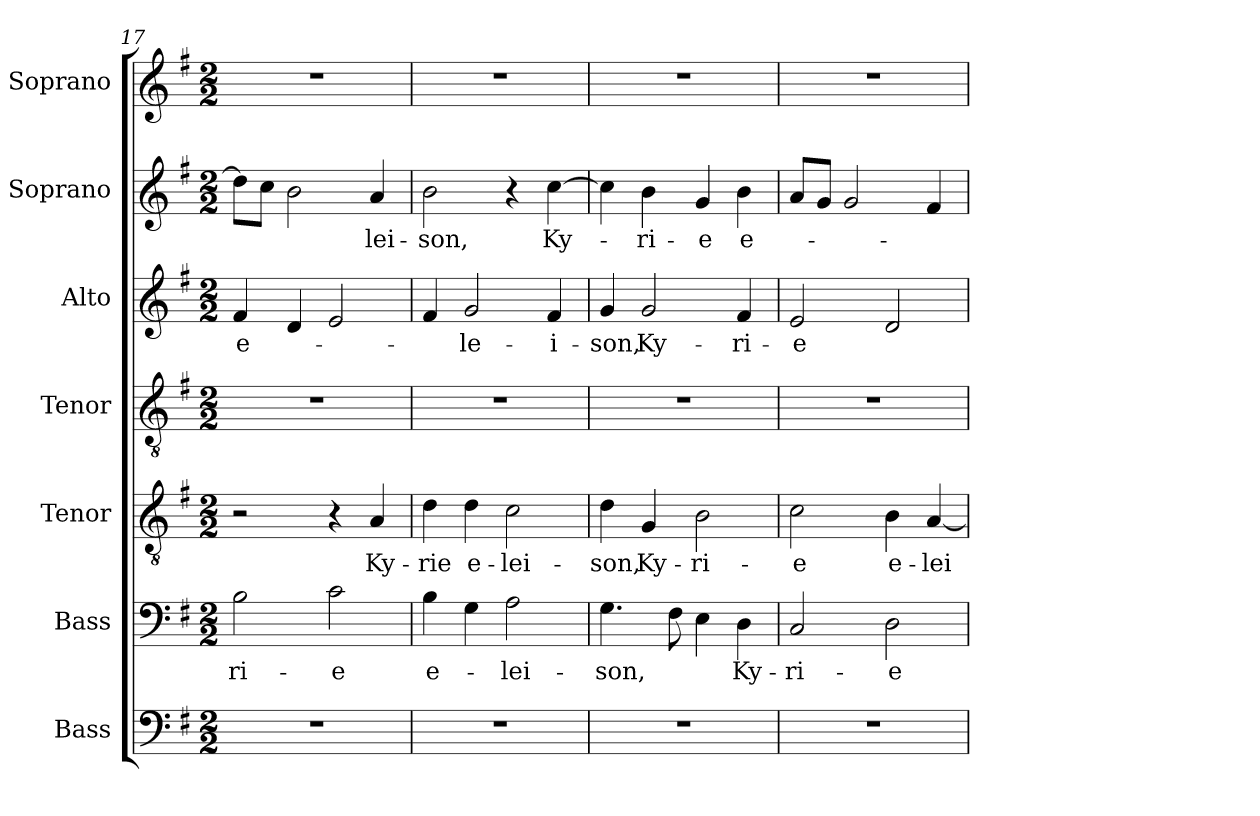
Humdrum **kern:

**kern	**kern	**text	**kern	**text	**kern	**kern	**text	**kern	**text	**kern
*part7	*part6	*part6	*part5	*part5	*part4	*part3	*part3	*part2	*part2	*part1
*staff7	*staff6	*staff6	*staff5	*staff5	*staff4	*staff3	*staff3	*staff2	*staff2	*staff1
*I"Bass	*I"Bass	*	*I"Tenor	*	*I"Tenor	*I"Alto	*	*I"Soprano	*	*I"Soprano
*I'B.	*I'B.	*	*I'T.	*	*I'T.	*I'A.	*	*I'S.	*	*I'S.
*clefF4	*clefF4	*	*clefGv2	*	*clefGv2	*clefG2	*	*clefG2	*	*clefG2
*	*	*	*ITrd7c12	*	*ITrd7c12	*	*	*	*	*
*k[f#]	*k[f#]	*	*k[f#]	*	*k[f#]	*k[f#]	*	*k[f#]	*	*k[f#]
*G:	*G:	*	*G:	*	*G:	*G:	*	*G:	*	*G:
*M2/2	*M2/2	*	*M2/2	*	*M2/2	*M2/2	*	*M2/2	*	*M2/2
=17	=17	=17	=17	=17	=17	=17	=17	=17	=17	=17
!	!	!LO:LY:b:color=#000000	!	!	!	!	!	!	!	!
!	!	!	!	!	!	!	!LO:LY:b:color=#000000	!	!	!
1r	2Bi\	-ri-	2r	.	1r	4f#i/	e-	8ddi\L]	.	1r
.	.	.	.	.	.	.	.	8cci\J	.	.
.	.	.	.	.	.	4di/	.	2bi\	.	.
!	!	!LO:LY:b:color=#000000	!	!	!	!	!	!	!	!
.	2ci\	-e	4r	.	.	2ei/	.	.	.	.
!	!	!	!	!LO:LY:b:color=#000000	!	!	!	!	!	!
!	!	!	!	!	!	!	!	!	!LO:LY:b:color=#000000	!
.	.	.	4AAi/	Ky-	.	.	.	4ai/	lei-	.
=18	=18	=18	=18	=18	=18	=18	=18	=18	=18	=18
!	!	!LO:LY:b:color=#000000	!	!	!	!	!	!	!	!
!	!	!	!	!LO:LY:b:color=#000000	!	!	!	!	!	!
!	!	!	!	!	!	!	!	!	!LO:LY:b:color=#000000	!
1r	4Bi\	e-	4Di\	-rie	1r	4f#i/	.	2bi\	-son,	1r
!	!	!	!	!LO:LY:b:color=#000000	!	!	!	!	!	!
!	!	!	!	!	!	!	!LO:LY:b:color=#000000	!	!	!
.	4Gi\	.	4Di\	e-	.	2gi/	-le-	.	.	.
!	!	!LO:LY:b:color=#000000	!	!	!	!	!	!	!	!
!	!	!	!	!LO:LY:b:color=#000000	!	!	!	!	!	!
.	2Ai\	-lei-	2Ci\	-lei-	.	.	.	4r	.	.
!	!	!	!	!	!	!	!LO:LY:b:color=#000000	!	!	!
!	!	!	!	!	!	!	!	!	!LO:LY:b:color=#000000	!
.	.	.	.	.	.	4f#i/	-i-	[4cci\	Ky-	.
=19	=19	=19	=19	=19	=19	=19	=19	=19	=19	=19
!	!	!LO:LY:b:color=#000000	!	!	!	!	!	!	!	!
!	!	!	!	!LO:LY:b:color=#000000	!	!	!	!	!	!
!	!	!	!	!	!	!	!LO:LY:b:color=#000000	!	!	!
1r	4.Gi\	-son,	4Di\	-son,	1r	4gi/	-son,	4cci\]	.	1r
!	!	!	!	!LO:LY:b:color=#000000	!	!	!	!	!	!
!	!	!	!	!	!	!	!LO:LY:b:color=#000000	!	!	!
!	!	!	!	!	!	!	!	!	!LO:LY:b:color=#000000	!
.	.	.	4GGi/	Ky-	.	2gi/	Ky-	4bi\	-ri-	.
.	8F#i\	.	.	.	.	.	.	.	.	.
!	!	!	!	!LO:LY:b:color=#000000	!	!	!	!	!	!
!	!	!	!	!	!	!	!	!	!LO:LY:b:color=#000000	!
.	4Ei\	.	2BBi\	-ri-	.	.	.	4gi/	-e	.
!	!	!LO:LY:b:color=#000000	!	!	!	!	!	!	!	!
!	!	!	!	!	!	!	!LO:LY:b:color=#000000	!	!	!
!	!	!	!	!	!	!	!	!	!LO:LY:b:color=#000000	!
.	4Di\	Ky-	.	.	.	4f#i/	-ri-	4bi\	e-	.
!!LO:PB:g=z
=20	=20	=20	=20	=20	=20	=20	=20	=20	=20	=20
!	!	!LO:LY:b:color=#000000	!	!	!	!	!	!	!	!
!	!	!	!	!LO:LY:b:color=#000000	!	!	!	!	!	!
!	!	!	!	!	!	!	!LO:LY:b:color=#000000	!	!	!
1r	2Ci/	-ri-	2Ci\	-e	1r	2ei/	-e	8ai/L	.	1r
.	.	.	.	.	.	.	.	8gi/J	.	.
.	.	.	.	.	.	.	.	2gi/	.	.
!	!	!LO:LY:b:color=#000000	!	!	!	!	!	!	!	!
!	!	!	!	!LO:LY:b:color=#000000	!	!	!	!	!	!
.	2Di\	-e	4BBi\	e-	.	2di/	.	.	.	.
!	!	!	!	!LO:LY:b:color=#000000	!	!	!	!	!	!
.	.	.	[4AAi/	-lei-	.	.	.	4f#i/	.	.
=	=	=	=	=	=	=	=	=	=	=
*-	*-	*-	*-	*-	*-	*-	*-	*-	*-	*-
